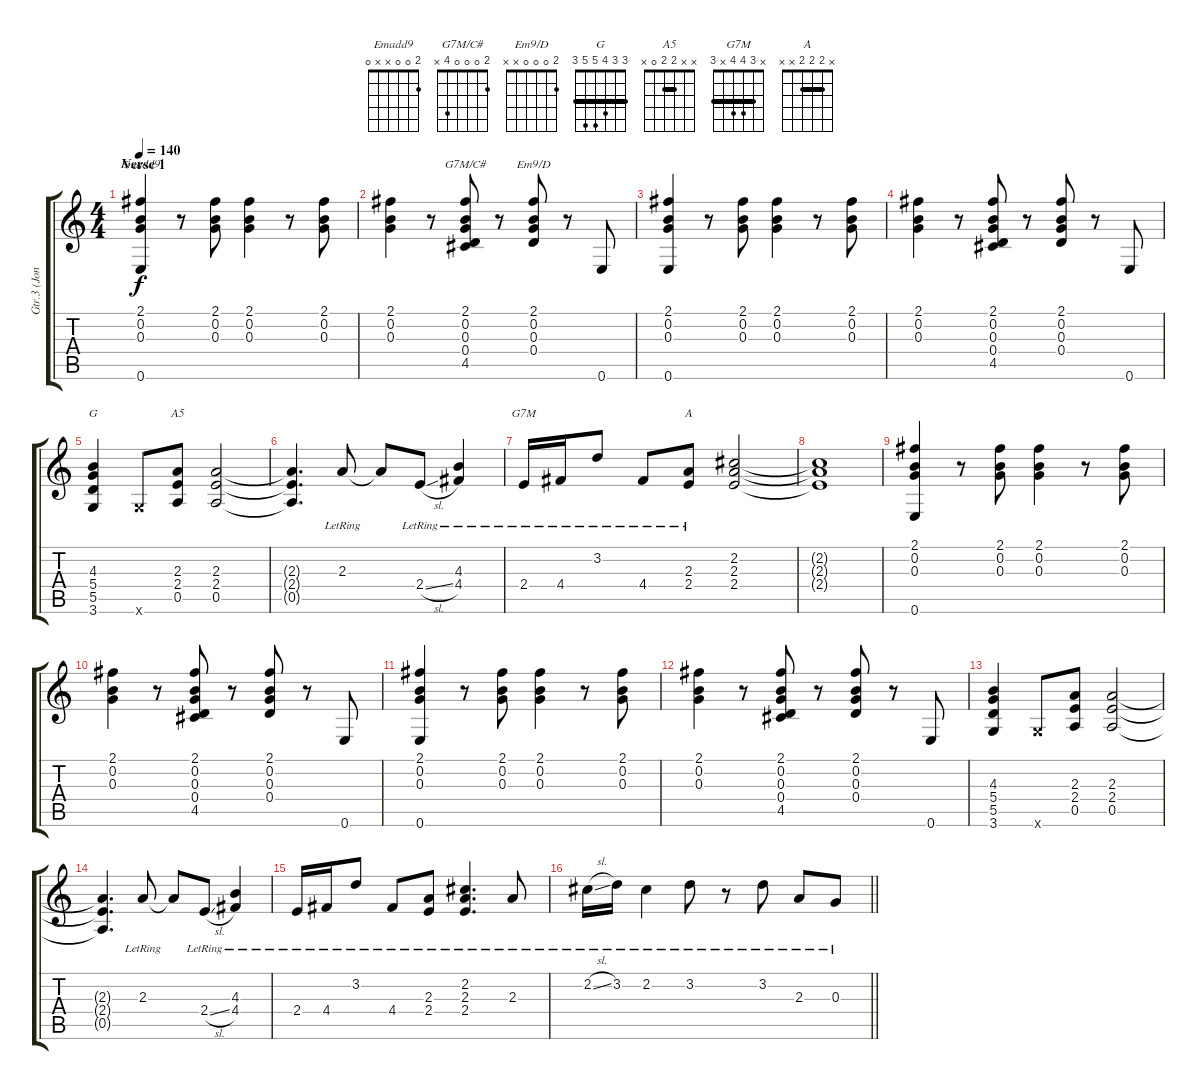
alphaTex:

\track ("Gtr.3 (Jonny GreenWood)" "Gtr.3 (Jon") {instrument electricguitarjazz}
\staff {score tabs}
\tuning (E4 B3 G3 D3 A2 E2) {hide}
\chord ("Emadd9" 2 0 0 x x 0)
\chord ("G7M/C#" 2 0 0 0 4 x)
\chord ("Em9/D" 2 0 0 0 x x)
\chord ("G" 3 3 4 5 5 3) {barre 3}
\chord ("A5" x x 2 2 0 x) {barre 2}
\chord ("G7M" x 3 4 4 x 3) {barre 3}
\chord ("A" x 2 2 2 x x) {barre 2}
\ts (4 4)
\section ("" "Verse 1")
\tempo 140
\clef g2
\ks c
(2.1 0.2 0.3 0.6).4{ch "Emadd9" dy f} r.8 (2.1 0.2 0.3).8 (2.1 0.2 0.3).4 r.8 (2.1 0.2 0.3).8 |
(2.1 0.2 0.3).4 r.8 (2.1 0.2 0.3 0.4 4.5).8{ch "G7M/C#"} r.8 (2.1 0.2 0.3 0.4).8{ch "Em9/D"} r.8 0.6.8 |
(2.1 0.2 0.3 0.6).4 r.8 (2.1 0.2 0.3).8 (2.1 0.2 0.3).4 r.8 (2.1 0.2 0.3).8 |
(2.1 0.2 0.3).4 r.8 (2.1 0.2 0.3 0.4 4.5).8 r.8 (2.1 0.2 0.3 0.4).8 r.8 0.6.8 |
(4.3 5.4 5.5 3.6).4{ch "G"} 3.6{x}.8 (2.3 2.4 0.5).8{ch "A5"} (2.3 2.4 0.5).2 |
(2.3{t} 2.4{t} 0.5{t}).4{d} 2.3{lr}.8 2.3{t}.8 2.4{sl lr}.8 (4.3{lr} 4.4{lr}).4 |
2.4{lr}.16{ch "G7M"} 4.4{lr}.16 3.2{lr}.8 4.4{lr}.8 (2.3{lr} 2.4{lr}).8{ch "A"} (2.2 2.3 2.4).2 |
(2.2{t} 2.3{t} 2.4{t}).1 |
(2.1 0.2 0.3 0.6).4 r.8 (2.1 0.2 0.3).8 (2.1 0.2 0.3).4 r.8 (2.1 0.2 0.3).8 |
(2.1 0.2 0.3).4 r.8 (2.1 0.2 0.3 0.4 4.5).8 r.8 (2.1 0.2 0.3 0.4).8 r.8 0.6.8 |
(2.1 0.2 0.3 0.6).4 r.8 (2.1 0.2 0.3).8 (2.1 0.2 0.3).4 r.8 (2.1 0.2 0.3).8 |
(2.1 0.2 0.3).4 r.8 (2.1 0.2 0.3 0.4 4.5).8 r.8 (2.1 0.2 0.3 0.4).8 r.8 0.6.8 |
(4.3 5.4 5.5 3.6).4 3.6{x}.8 (2.3 2.4 0.5).8 (2.3 2.4 0.5).2 |
(2.3{t} 2.4{t} 0.5{t}).4{d} 2.3{lr}.8 2.3{t}.8 2.4{sl lr}.8 (4.3{lr} 4.4{lr}).4 |
2.4{lr}.16 4.4{lr}.16 3.2{lr}.8 4.4{lr}.8 (2.3{lr} 2.4{lr}).8 (2.2{lr} 2.3{lr} 2.4{lr}).4{d} 2.3{lr}.8 |
\barLineRight lightlight
2.2{sl lr}.16 3.2{lr}.16 2.2{lr}.4 3.2{lr}.8 r.8 3.2{lr}.8 2.3{lr}.8 0.3{lr}.8
